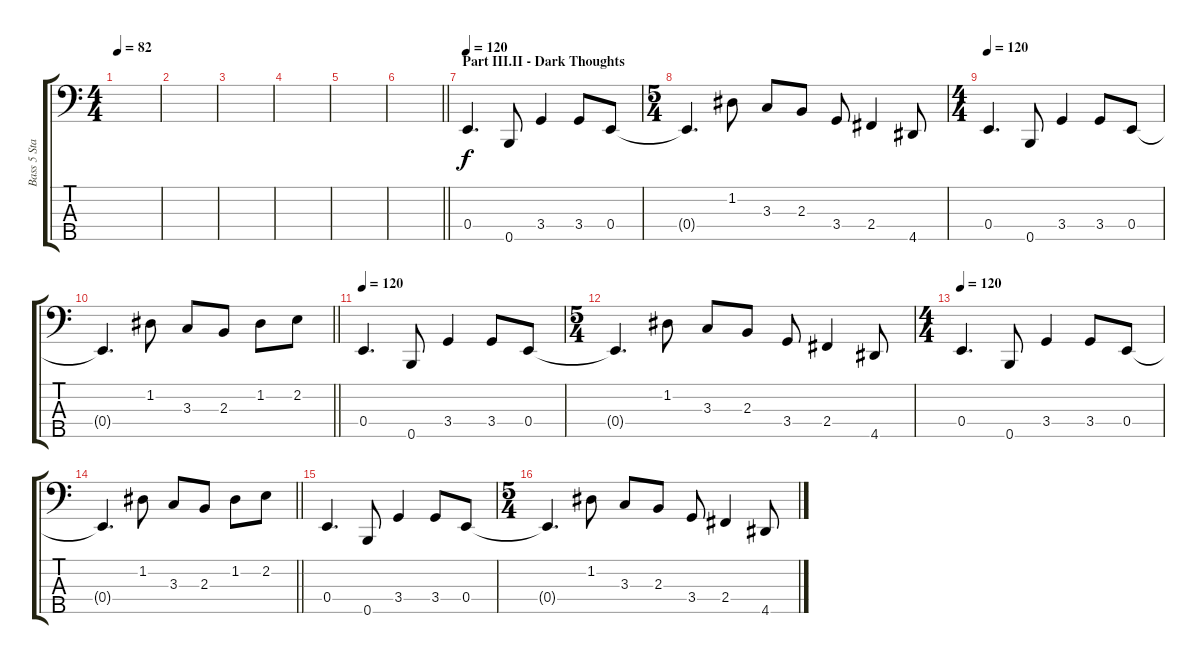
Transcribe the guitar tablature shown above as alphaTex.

\track ("Bass 5 Standard" "Bass 5 Sta") {instrument electricbassfinger}
\staff {score tabs}
\tuning (G2 D2 A1 E1 B0) {hide}
\ts (4 4)
\tempo 82
\clef f4
\ks c
|
|
|
|
|
\barLineRight lightlight
|
\section ("" "Part III.II - Dark Thoughts")
\tempo 120
0.4.4{d} 0.5.8 3.4.4 3.4.8 0.4.8 |
\ts (5 4)
0.4{t}.4{d} 1.2.8 3.3.8 2.3.8 3.4.8 2.4.4 4.5.8 |
\ts (4 4)
\tempo 120
0.4.4{d} 0.5.8 3.4.4 3.4.8 0.4.8 |
\barLineRight lightlight
0.4{t}.4{d} 1.2.8 3.3.8 2.3.8 1.2.8 2.2.8 |
\tempo 120
0.4.4{d} 0.5.8 3.4.4 3.4.8 0.4.8 |
\ts (5 4)
0.4{t}.4{d} 1.2.8 3.3.8 2.3.8 3.4.8 2.4.4 4.5.8 |
\ts (4 4)
\tempo 120
0.4.4{d} 0.5.8 3.4.4 3.4.8 0.4.8 |
\barLineRight lightlight
0.4{t}.4{d} 1.2.8 3.3.8 2.3.8 1.2.8 2.2.8 |
\section ("" "")
0.4.4{d} 0.5.8 3.4.4 3.4.8 0.4.8 |
\ts (5 4)
0.4{t}.4{d} 1.2.8 3.3.8 2.3.8 3.4.8 2.4.4 4.5.8
